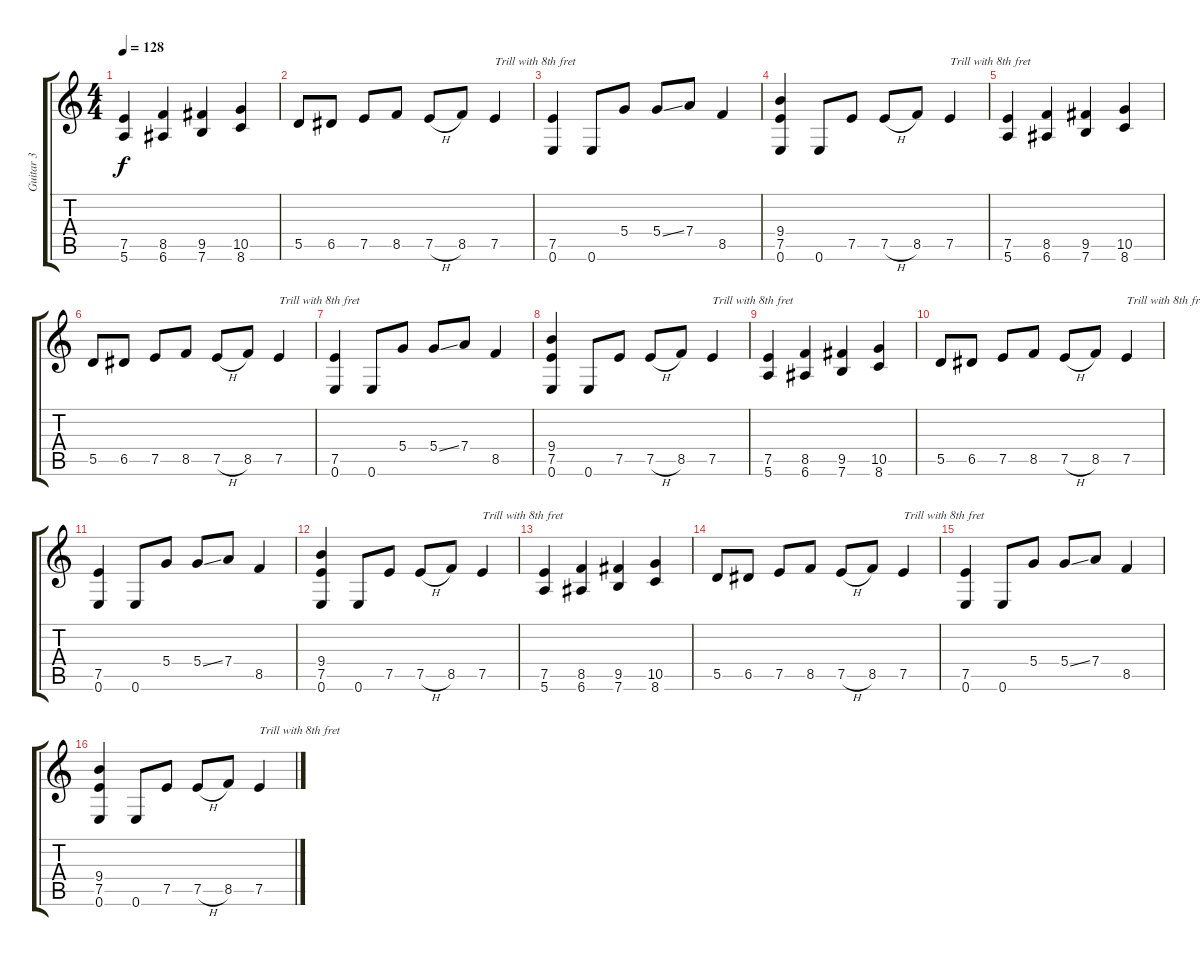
\track ("Guitar 3" "Guitar 3") {instrument distortionguitar}
\staff {score tabs}
\tuning (E4 B3 G3 D3 A2 E2) {hide}
\ts (4 4)
\tempo 128
\clef g2
\ks c
(7.5 5.6).4{dy f} (8.5 6.6).4 (9.5 7.6).4 (10.5 8.6).4 |
5.5.8 6.5.8 7.5.8 8.5.8 7.5{h}.8 8.5.8 7.5.4{txt "Trill with 8th fret"} |
(7.5 0.6).4 0.6.8 5.4.8 5.4{ss}.8 7.4.8 8.5.4 |
(9.4 7.5 0.6).4 0.6.8 7.5.8 7.5{h}.8 8.5.8 7.5.4{txt "Trill with 8th fret"} |
(7.5 5.6).4 (8.5 6.6).4 (9.5 7.6).4 (10.5 8.6).4 |
5.5.8 6.5.8 7.5.8 8.5.8 7.5{h}.8 8.5.8 7.5.4{txt "Trill with 8th fret"} |
(7.5 0.6).4 0.6.8 5.4.8 5.4{ss}.8 7.4.8 8.5.4 |
(9.4 7.5 0.6).4 0.6.8 7.5.8 7.5{h}.8 8.5.8 7.5.4{txt "Trill with 8th fret"} |
(7.5 5.6).4 (8.5 6.6).4 (9.5 7.6).4 (10.5 8.6).4 |
5.5.8 6.5.8 7.5.8 8.5.8 7.5{h}.8 8.5.8 7.5.4{txt "Trill with 8th fret"} |
(7.5 0.6).4 0.6.8 5.4.8 5.4{ss}.8 7.4.8 8.5.4 |
(9.4 7.5 0.6).4 0.6.8 7.5.8 7.5{h}.8 8.5.8 7.5.4{txt "Trill with 8th fret"} |
(7.5 5.6).4 (8.5 6.6).4 (9.5 7.6).4 (10.5 8.6).4 |
5.5.8 6.5.8 7.5.8 8.5.8 7.5{h}.8 8.5.8 7.5.4{txt "Trill with 8th fret"} |
(7.5 0.6).4 0.6.8 5.4.8 5.4{ss}.8 7.4.8 8.5.4 |
(9.4 7.5 0.6).4 0.6.8 7.5.8 7.5{h}.8 8.5.8 7.5.4{txt "Trill with 8th fret"}
